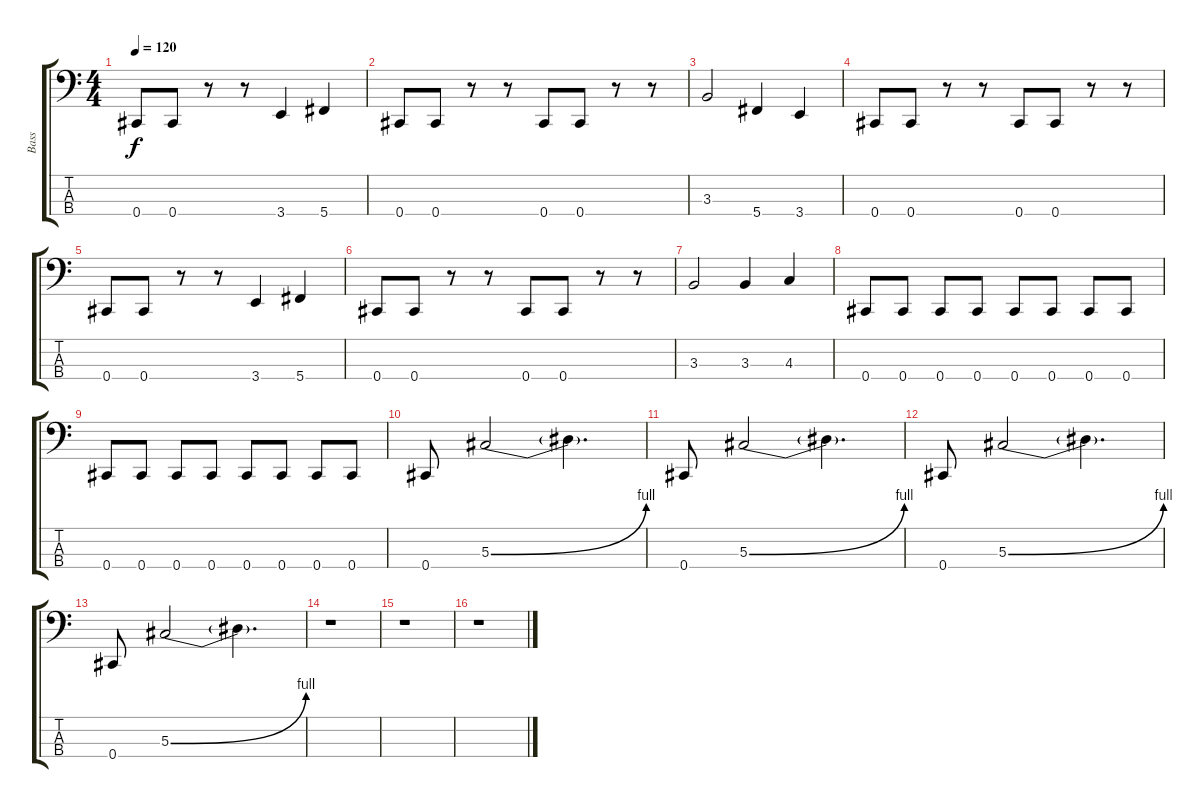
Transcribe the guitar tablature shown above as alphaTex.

\track ("Bass" "Bass") {instrument electricbassfinger}
\staff {score tabs}
\tuning (Gb2 Db2 Ab1 Db1) {hide}
\ts (4 4)
\tempo 120
\clef f4
\ks c
0.4.8{dy f} 0.4.8 r.8 r.8 3.4.4 5.4.4 |
0.4.8 0.4.8 r.8 r.8 0.4.8 0.4.8 r.8 r.8 |
3.3.2 5.4.4 3.4.4 |
0.4.8 0.4.8 r.8 r.8 0.4.8 0.4.8 r.8 r.8 |
0.4.8 0.4.8 r.8 r.8 3.4.4 5.4.4 |
0.4.8 0.4.8 r.8 r.8 0.4.8 0.4.8 r.8 r.8 |
3.3.2 3.3.4 4.3.4 |
0.4.8 0.4.8 0.4.8 0.4.8 0.4.8 0.4.8 0.4.8 0.4.8 |
0.4.8 0.4.8 0.4.8 0.4.8 0.4.8 0.4.8 0.4.8 0.4.8 |
0.4.8 5.3{be (bend 0 0 60 4)}.2 5.3{t}.4{d} |
0.4.8 5.3{be (bend 0 0 60 4)}.2 5.3{t}.4{d} |
0.4.8 5.3{be (bend 0 0 60 4)}.2 5.3{t}.4{d} |
0.4.8 5.3{be (bend 0 0 60 4)}.2 5.3{t}.4{d} |
r.1 |
r.1 |
r.1
